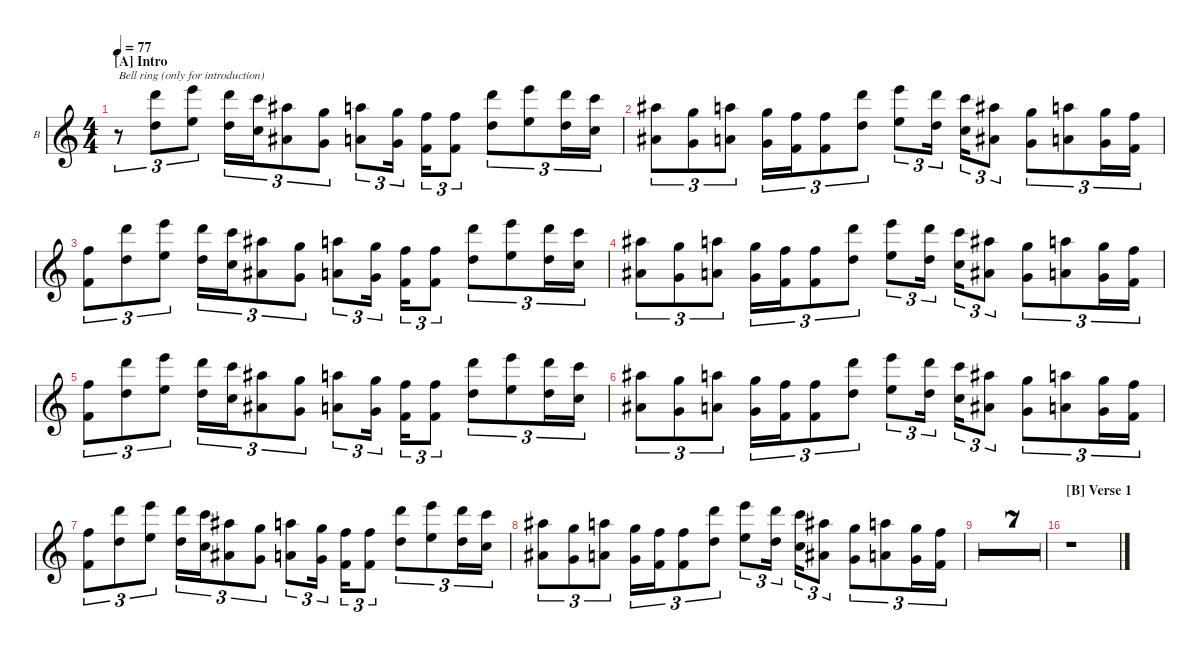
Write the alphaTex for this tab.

\hideDynamics
\bracketExtendMode groupsimilarinstruments
\firstSystemTrackNameOrientation horizontal
\otherSystemsTrackNameOrientation horizontal
\track ("Bell" "B") {multiBarRest instrument tubularbells}
\staff {score}
\tuning (E4 B3 G3 D3 A2 E2)
\displaytranspose 12
\ts (4 4)
\section ("A" "Intro")
\tempo 77
\clef g2
\ks c
r.8{tu (3 2) txt "Bell ring (only for introduction)" dy pp instrument tubularbells} (10.1 12.4).8{tu (3 2)} (12.1 14.4).8{tu (3 2)} (10.1 12.4).16{tu (3 2)} (8.1 10.4).16{tu (3 2)} (6.1 8.4).8{tu (3 2)} (3.1 5.4).8{tu (3 2)} (5.1 7.4).8{tu (3 2)} (3.1 5.4).16{tu (3 2)} (1.1 3.4).16{tu (3 2)} (1.1 3.4).8{tu (3 2)} (10.1 12.4).8{tu (3 2)} (12.1 14.4).8{tu (3 2)} (10.1 12.4).16{tu (3 2)} (8.1 10.4).16{tu (3 2)} |
(6.1 8.4).8{tu (3 2)} (3.1 5.4).8{tu (3 2)} (5.1 7.4).8{tu (3 2)} (3.1 5.4).16{tu (3 2)} (1.1 3.4).16{tu (3 2)} (1.1 3.4).8{tu (3 2)} (10.1 12.4).8{tu (3 2)} (12.1 14.4).8{tu (3 2)} (10.1 12.4).16{tu (3 2)} (8.1 10.4).16{tu (3 2)} (6.1 8.4).8{tu (3 2)} (3.1 5.4).8{tu (3 2)} (5.1 7.4).8{tu (3 2)} (3.1 5.4).16{tu (3 2)} (1.1 3.4).16{tu (3 2)} |
(1.1 3.4).8{tu (3 2)} (10.1 12.4).8{tu (3 2)} (12.1 14.4).8{tu (3 2)} (10.1 12.4).16{tu (3 2)} (8.1 10.4).16{tu (3 2)} (6.1 8.4).8{tu (3 2)} (3.1 5.4).8{tu (3 2)} (5.1 7.4).8{tu (3 2)} (3.1 5.4).16{tu (3 2)} (1.1 3.4).16{tu (3 2)} (1.1 3.4).8{tu (3 2)} (10.1 12.4).8{tu (3 2)} (12.1 14.4).8{tu (3 2)} (10.1 12.4).16{tu (3 2)} (8.1 10.4).16{tu (3 2)} |
(6.1 8.4).8{tu (3 2)} (3.1 5.4).8{tu (3 2)} (5.1 7.4).8{tu (3 2)} (3.1 5.4).16{tu (3 2)} (1.1 3.4).16{tu (3 2)} (1.1 3.4).8{tu (3 2)} (10.1 12.4).8{tu (3 2)} (12.1 14.4).8{tu (3 2)} (10.1 12.4).16{tu (3 2)} (8.1 10.4).16{tu (3 2)} (6.1 8.4).8{tu (3 2)} (3.1 5.4).8{tu (3 2)} (5.1 7.4).8{tu (3 2)} (3.1 5.4).16{tu (3 2)} (1.1 3.4).16{tu (3 2)} |
(1.1 3.4).8{tu (3 2)} (10.1 12.4).8{tu (3 2)} (12.1 14.4).8{tu (3 2)} (10.1 12.4).16{tu (3 2)} (8.1 10.4).16{tu (3 2)} (6.1 8.4).8{tu (3 2)} (3.1 5.4).8{tu (3 2)} (5.1 7.4).8{tu (3 2)} (3.1 5.4).16{tu (3 2)} (1.1 3.4).16{tu (3 2)} (1.1 3.4).8{tu (3 2)} (10.1 12.4).8{tu (3 2)} (12.1 14.4).8{tu (3 2)} (10.1 12.4).16{tu (3 2)} (8.1 10.4).16{tu (3 2)} |
(6.1 8.4).8{tu (3 2)} (3.1 5.4).8{tu (3 2)} (5.1 7.4).8{tu (3 2)} (3.1 5.4).16{tu (3 2)} (1.1 3.4).16{tu (3 2)} (1.1 3.4).8{tu (3 2)} (10.1 12.4).8{tu (3 2)} (12.1 14.4).8{tu (3 2)} (10.1 12.4).16{tu (3 2)} (8.1 10.4).16{tu (3 2)} (6.1 8.4).8{tu (3 2)} (3.1 5.4).8{tu (3 2)} (5.1 7.4).8{tu (3 2)} (3.1 5.4).16{tu (3 2)} (1.1 3.4).16{tu (3 2)} |
(1.1 3.4).8{tu (3 2)} (10.1 12.4).8{tu (3 2)} (12.1 14.4).8{tu (3 2)} (10.1 12.4).16{tu (3 2)} (8.1 10.4).16{tu (3 2)} (6.1 8.4).8{tu (3 2)} (3.1 5.4).8{tu (3 2)} (5.1 7.4).8{tu (3 2)} (3.1 5.4).16{tu (3 2)} (1.1 3.4).16{tu (3 2)} (1.1 3.4).8{tu (3 2)} (10.1 12.4).8{tu (3 2)} (12.1 14.4).8{tu (3 2)} (10.1 12.4).16{tu (3 2)} (8.1 10.4).16{tu (3 2)} |
(6.1 8.4).8{tu (3 2)} (3.1 5.4).8{tu (3 2)} (5.1 7.4).8{tu (3 2)} (3.1 5.4).16{tu (3 2)} (1.1 3.4).16{tu (3 2)} (1.1 3.4).8{tu (3 2)} (10.1 12.4).8{tu (3 2)} (12.1 14.4).8{tu (3 2)} (10.1 12.4).16{tu (3 2)} (8.1 10.4).16{tu (3 2)} (6.1 8.4).8{tu (3 2)} (3.1 5.4).8{tu (3 2)} (5.1 7.4).8{tu (3 2)} (3.1 5.4).16{tu (3 2)} (1.1 3.4).16{tu (3 2)} |
r.1 |
r.1 |
r.1 |
r.1 |
r.1 |
r.1 |
r.1 |
\section ("B" "Verse 1")
r.1
